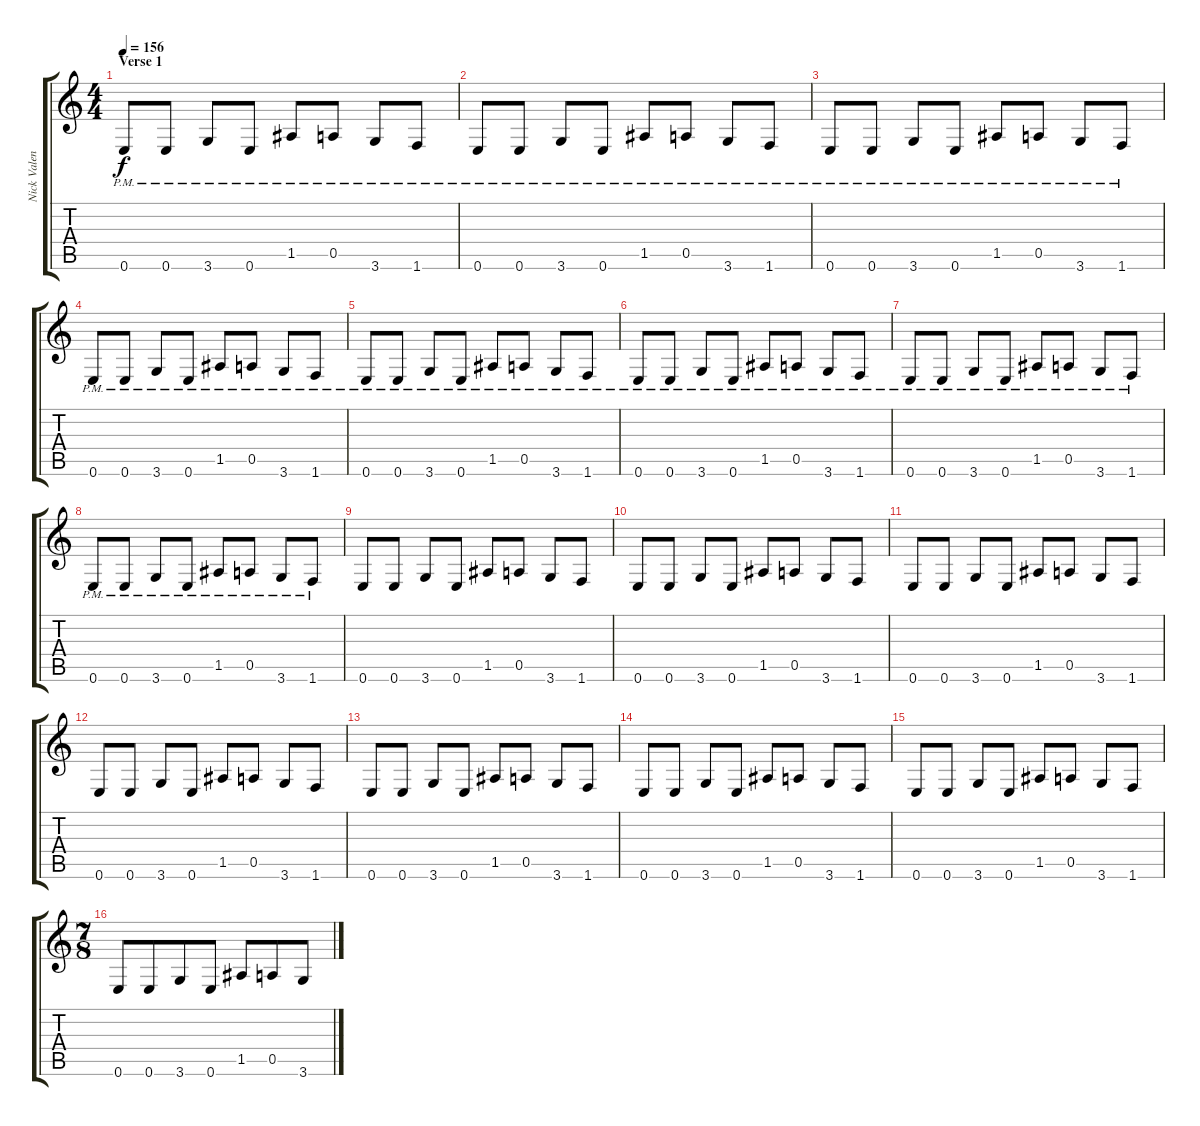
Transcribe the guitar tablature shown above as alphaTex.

\track ("Nick Valensi (Lead Guitar)" "Nick Valen") {instrument overdrivenguitar}
\staff {score tabs}
\tuning (E4 B3 G3 D3 A2 E2) {hide}
\ts (4 4)
\section ("" "Verse 1")
\tempo 156
\clef g2
\ks c
0.6{pm}.8{dy f} 0.6{pm}.8 3.6{pm}.8 0.6{pm}.8 1.5{pm}.8 0.5{pm}.8 3.6{pm}.8 1.6{pm}.8 |
0.6{pm}.8 0.6{pm}.8 3.6{pm}.8 0.6{pm}.8 1.5{pm}.8 0.5{pm}.8 3.6{pm}.8 1.6{pm}.8 |
0.6{pm}.8 0.6{pm}.8 3.6{pm}.8 0.6{pm}.8 1.5{pm}.8 0.5{pm}.8 3.6{pm}.8 1.6{pm}.8 |
0.6{pm}.8 0.6{pm}.8 3.6{pm}.8 0.6{pm}.8 1.5{pm}.8 0.5{pm}.8 3.6{pm}.8 1.6{pm}.8 |
0.6{pm}.8 0.6{pm}.8 3.6{pm}.8 0.6{pm}.8 1.5{pm}.8 0.5{pm}.8 3.6{pm}.8 1.6{pm}.8 |
0.6{pm}.8 0.6{pm}.8 3.6{pm}.8 0.6{pm}.8 1.5{pm}.8 0.5{pm}.8 3.6{pm}.8 1.6{pm}.8 |
0.6{pm}.8 0.6{pm}.8 3.6{pm}.8 0.6{pm}.8 1.5{pm}.8 0.5{pm}.8 3.6{pm}.8 1.6{pm}.8 |
0.6{pm}.8 0.6{pm}.8 3.6{pm}.8 0.6{pm}.8 1.5{pm}.8 0.5{pm}.8 3.6{pm}.8 1.6{pm}.8 |
0.6.8 0.6.8 3.6.8 0.6.8 1.5.8 0.5.8 3.6.8 1.6.8 |
0.6.8 0.6.8 3.6.8 0.6.8 1.5.8 0.5.8 3.6.8 1.6.8 |
0.6.8 0.6.8 3.6.8 0.6.8 1.5.8 0.5.8 3.6.8 1.6.8 |
0.6.8 0.6.8 3.6.8 0.6.8 1.5.8 0.5.8 3.6.8 1.6.8 |
0.6.8 0.6.8 3.6.8 0.6.8 1.5.8 0.5.8 3.6.8 1.6.8 |
0.6.8 0.6.8 3.6.8 0.6.8 1.5.8 0.5.8 3.6.8 1.6.8 |
0.6.8 0.6.8 3.6.8 0.6.8 1.5.8 0.5.8 3.6.8 1.6.8 |
\ts (7 8)
0.6.8 0.6.8 3.6.8 0.6.8 1.5.8 0.5.8 3.6.8
